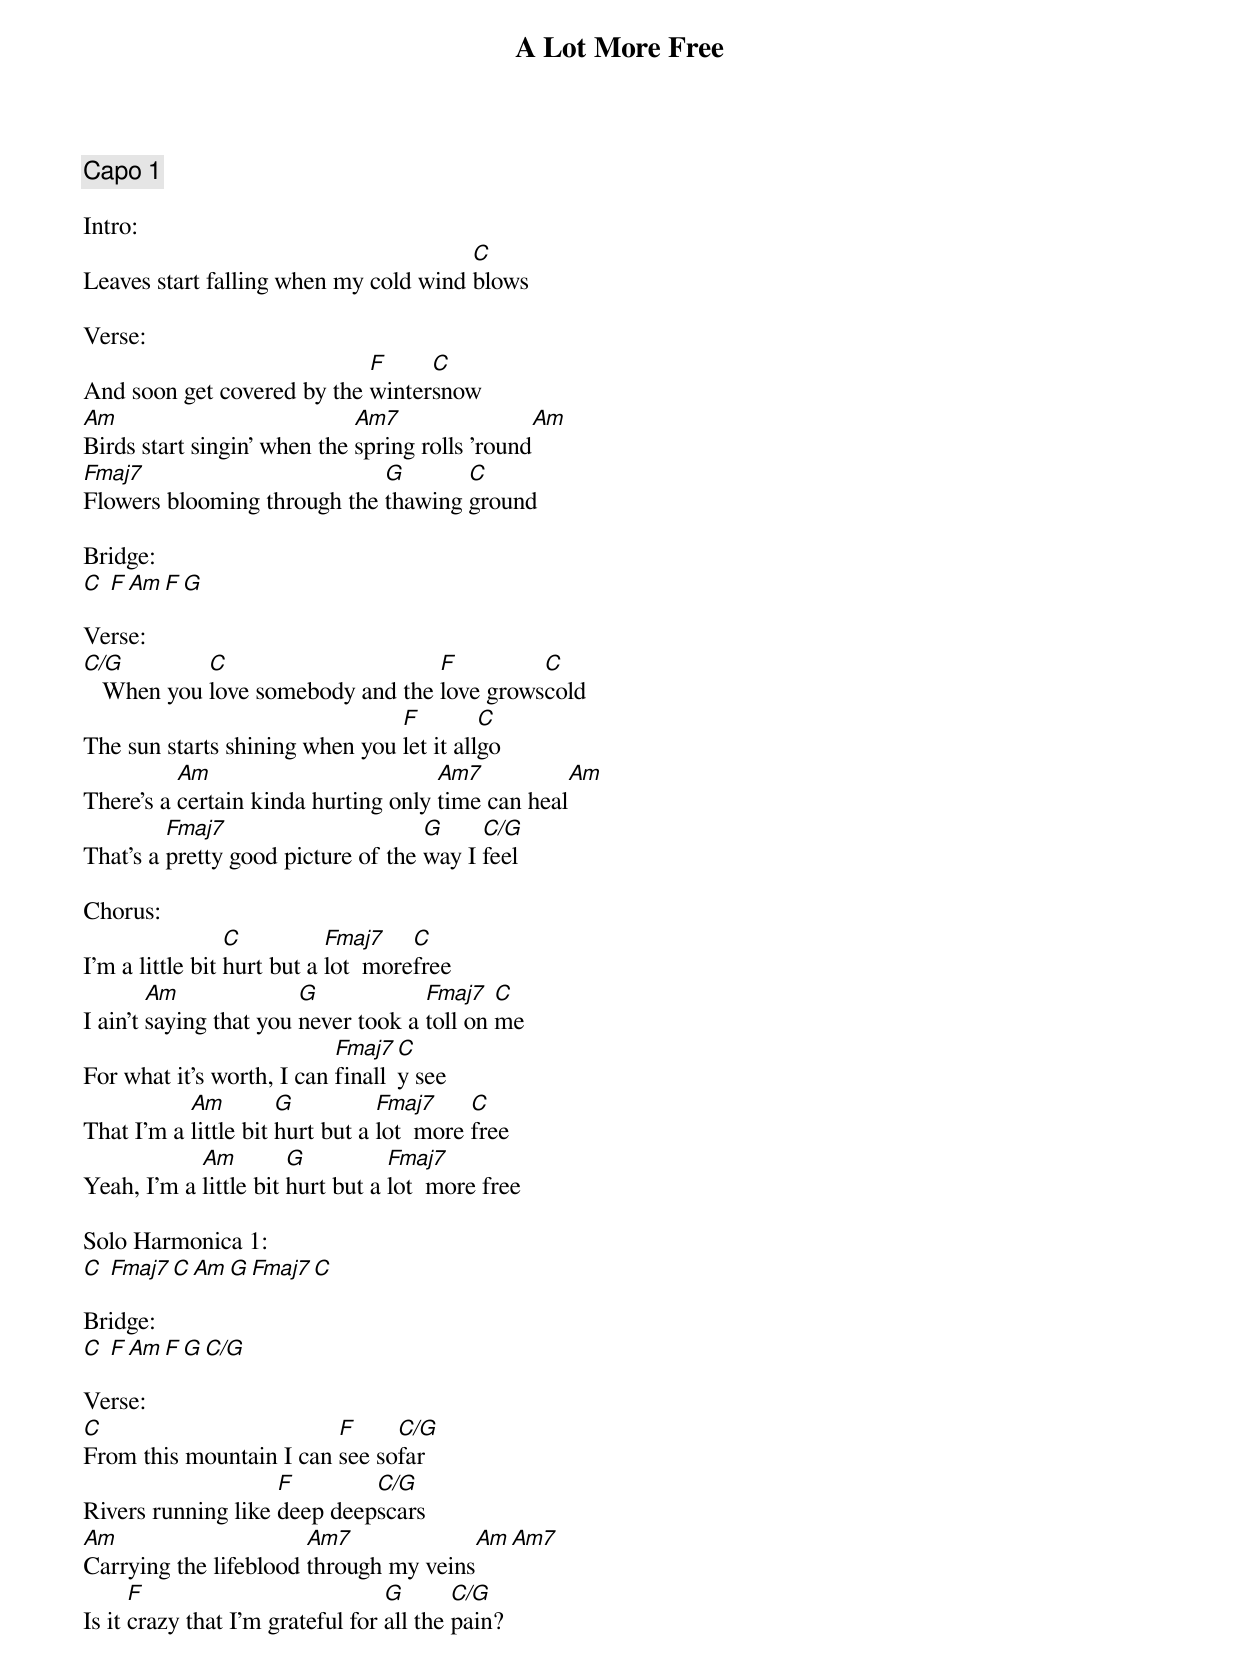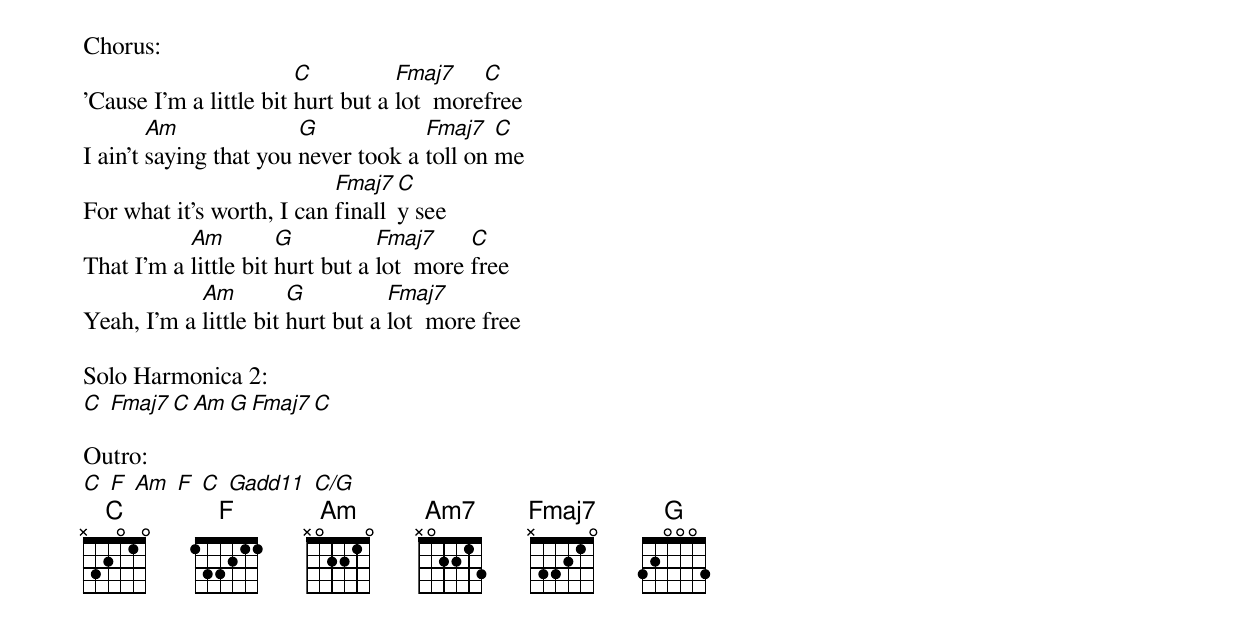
{title:A Lot More Free}
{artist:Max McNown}
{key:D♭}
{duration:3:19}
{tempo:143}
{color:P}

{comment: Capo 1}

Intro:
Leaves start falling when my cold wind [C]blows

Verse:
And soon get covered by the [F]winter[C]snow
[Am]Birds start singin' when the [Am7]spring rolls 'round[Am]
[Fmaj7]Flowers blooming through the [G]thawing [C]ground

Bridge:
[C] [F][Am][F][G]

Verse:
[C/G]   When you [C]love somebody and the [F]love grows[C]cold
The sun starts shining when you [F]let it all[C]go
There's a [Am]certain kinda hurting only [Am7]time can heal[Am]
That's a [Fmaj7]pretty good picture of the [G]way I [C/G]feel

Chorus:
I'm a little bit [C]hurt but a [Fmaj7]lot  more[C]free
I ain't [Am]saying that you [G]never took a [Fmaj7]toll on [C]me
For what it's worth, I can [Fmaj7]finall[C]y see
That I'm a [Am]little bit [G]hurt but a [Fmaj7]lot  more [C]free
Yeah, I'm a [Am]little bit [G]hurt but a [Fmaj7]lot  more free

Solo Harmonica 1:
[C] [Fmaj7][C][Am][G][Fmaj7][C]

Bridge:
[C] [F][Am][F][G][C/G]

Verse:
[C]From this mountain I can [F]see so[C/G]far
Rivers running like [F]deep deep[C/G]scars
[Am]Carrying the lifeblood [Am7]through my veins[Am][Am7]
Is it [F]crazy that I'm grateful for [G]all the [C/G]pain?

Chorus:
'Cause I'm a little bit [C]hurt but a [Fmaj7]lot  more[C]free
I ain't [Am]saying that you [G]never took a [Fmaj7]toll on [C]me
For what it's worth, I can [Fmaj7]finall[C]y see
That I'm a [Am]little bit [G]hurt but a [Fmaj7]lot  more [C]free
Yeah, I'm a [Am]little bit [G]hurt but a [Fmaj7]lot  more free

Solo Harmonica 2:
[C] [Fmaj7][C][Am][G][Fmaj7][C]

Outro:
[C] [F] [Am] [F] [C] [Gadd11] [C/G]
